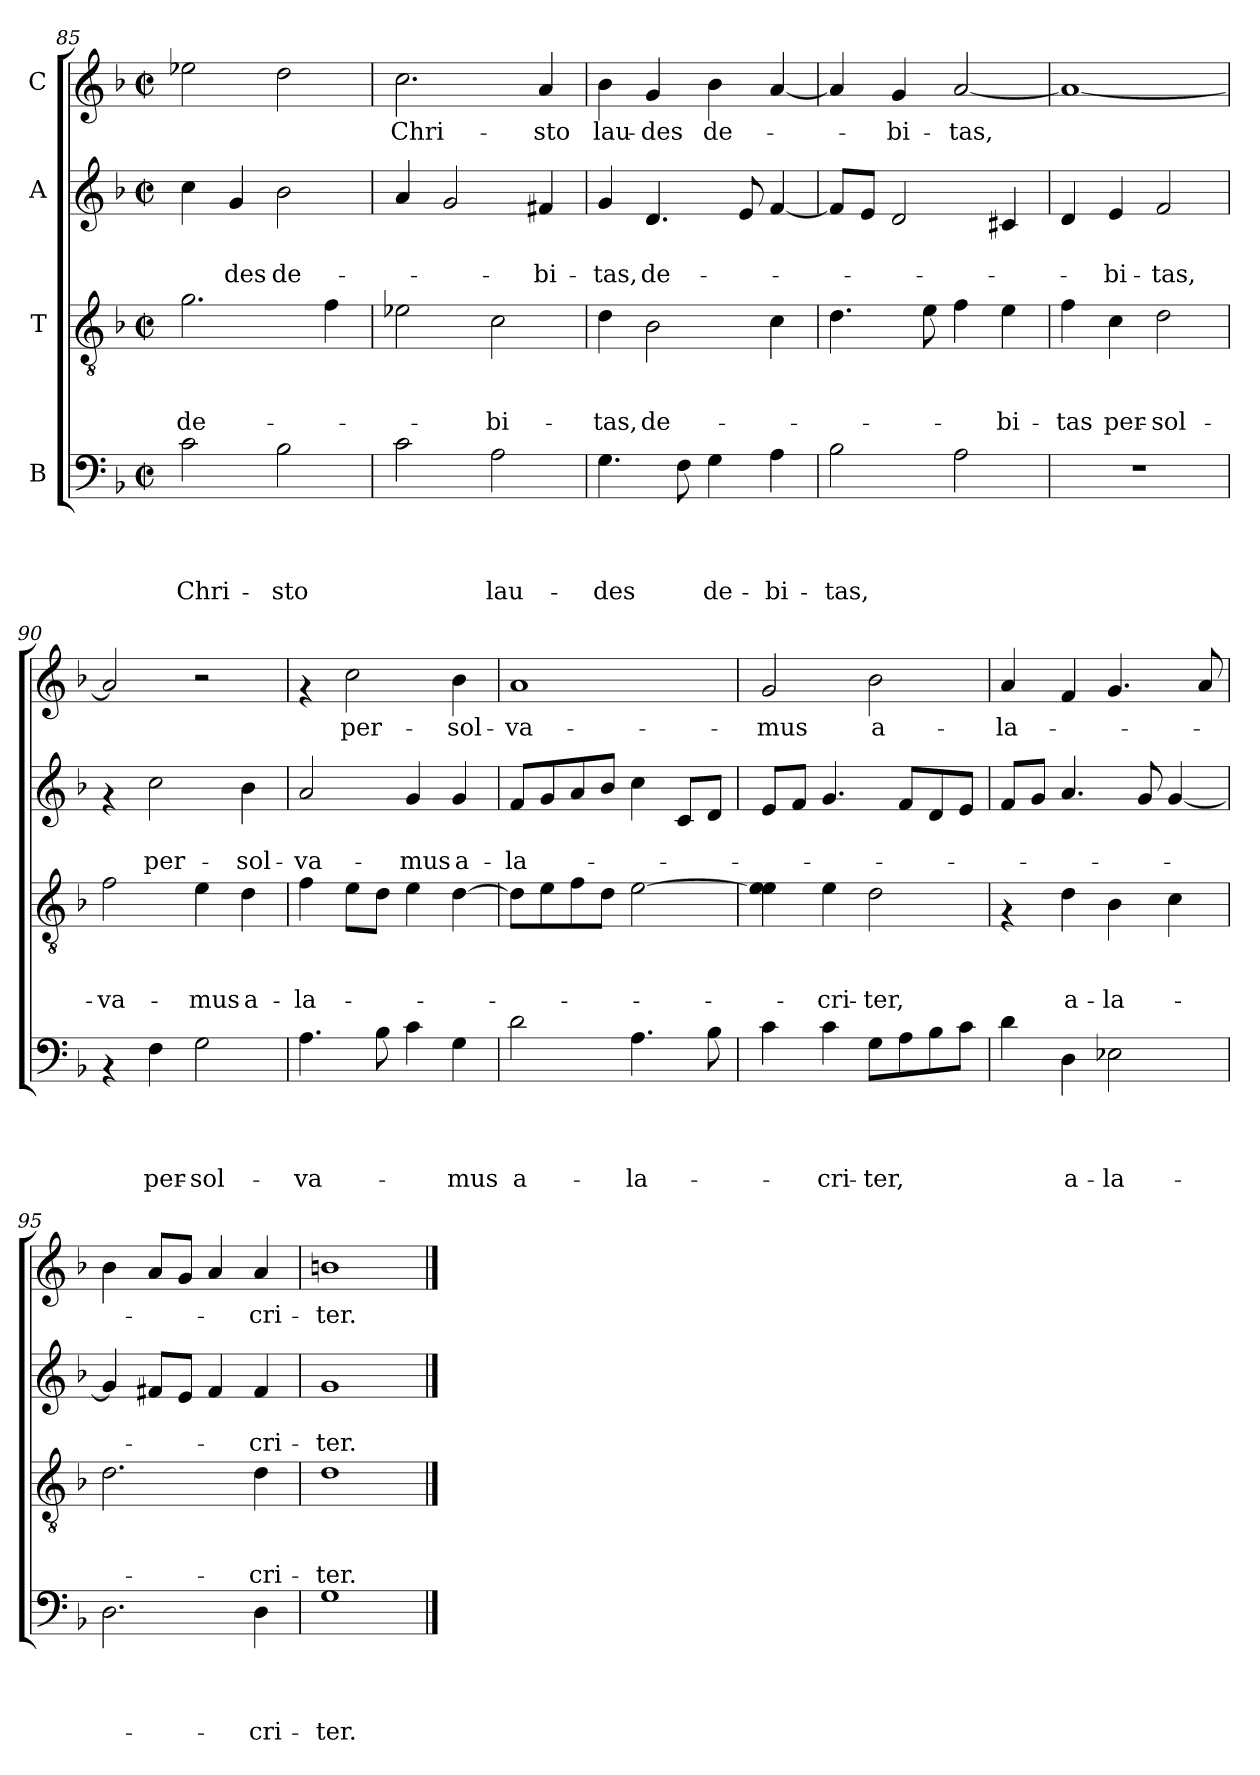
**kern	**text	**text	**text	**text	**kern	**text	**text	**text	**kern	**text	**text	**kern	**text
*part4	*part4	*part4	*part4	*part4	*part3	*part3	*part3	*part3	*part2	*part2	*part2	*part1	*part1
*staff4	*staff4	*staff4	*staff4	*staff4	*staff3	*staff3	*staff3	*staff3	*staff2	*staff2	*staff2	*staff1	*staff1
*I"B	*	*	*	*	*I"T	*	*	*	*I"A	*	*	*I"C	*
*clefF4	*	*	*	*	*clefGv2	*	*	*	*clefG2	*	*	*clefG2	*
*k[b-]	*	*	*	*	*k[b-]	*	*	*	*k[b-]	*	*	*k[b-]	*
*F:	*	*	*	*	*F:	*	*	*	*F:	*	*	*F:	*
*M2/2	*	*	*	*	*M2/2	*	*	*	*M2/2	*	*	*M2/2	*
*met(c|)	*	*	*	*	*met(c|)	*	*	*	*met(c|)	*	*	*met(c|)	*
=85	=85	=85	=85	=85	=85	=85	=85	=85	=85	=85	=85	=85	=85
!	!	!	!	!LO:LY:b:rj	!	!	!	!LO:LY:b	!	!	!	!	!
2c\	.	.	.	Chri-	2.g\	.	.	de-	4cc\	.	.	2ee-X\	.
!	!	!	!	!	!	!	!	!	!	!	!LO:LY:b:rj	!	!
.	.	.	.	.	.	.	.	.	4g/	.	-des	.	.
!	!	!	!	!LO:LY:b:rj	!	!	!	!	!	!	!LO:LY:b:rj	!	!
2B-\	.	.	.	-sto	.	.	.	.	2b-\	.	de-	2dd\	.
.	.	.	.	.	4f\	.	.	.	.	.	.	.	.
=86	=86	=86	=86	=86	=86	=86	=86	=86	=86	=86	=86	=86	=86
!	!	!	!	!	!	!	!	!	!	!	!	!	!LO:LY:b:rj
2c\	.	.	.	.	2e-X\	.	.	.	4a/	.	.	2.cc\	Chri-
.	.	.	.	.	.	.	.	.	2g/	.	.	.	.
!	!	!	!	!LO:LY:b:rj	!	!	!	!LO:LY:b	!	!	!	!	!
2A\	.	.	.	lau-	2c\	.	.	-bi-	.	.	.	.	.
!	!	!	!	!	!	!	!	!	!	!	!LO:LY:b:rj	!	!LO:LY:b:rj
.	.	.	.	.	.	.	.	.	4f#X/	.	-bi-	4a/	-sto
=87	=87	=87	=87	=87	=87	=87	=87	=87	=87	=87	=87	=87	=87
!	!	!	!	!LO:LY:b:rj	!	!	!	!LO:LY:b	!	!	!LO:LY:b:rj	!	!LO:LY:b:rj
4.G\	.	.	.	-des	4d\	.	.	-tas,	4g/	.	-tas,	4b-\	lau-
!	!	!	!	!	!	!	!	!LO:LY:b	!	!	!LO:LY:b:rj	!	!LO:LY:b:rj
.	.	.	.	.	2B-\	.	.	de-	4.d/	.	de-	4g/	-des
8F\	.	.	.	.	.	.	.	.	.	.	.	.	.
!	!	!	!	!LO:LY:b:rj	!	!	!	!	!	!	!	!	!LO:LY:b:rj
4G\	.	.	.	de-	.	.	.	.	.	.	.	4b-\	de-
.	.	.	.	.	.	.	.	.	8e/	.	.	.	.
!	!	!	!	!LO:LY:b:rj	!	!	!	!	!	!	!	!	!
4A\	.	.	.	-bi-	4c\	.	.	.	[<4f/	.	.	[<4a/	.
=88	=88	=88	=88	=88	=88	=88	=88	=88	=88	=88	=88	=88	=88
!	!	!	!	!LO:LY:b:rj	!	!	!	!	!	!	!	!	!
2B-\	.	.	.	-tas,	4.d\	.	.	.	8f/L]	.	.	4a/]	.
.	.	.	.	.	.	.	.	.	8e/J	.	.	.	.
!	!	!	!	!	!	!	!	!	!	!	!	!	!LO:LY:b:rj
.	.	.	.	.	.	.	.	.	2d/	.	.	4g/	-bi-
.	.	.	.	.	8e\	.	.	.	.	.	.	.	.
!	!	!	!	!	!	!	!	!	!	!	!	!	!LO:LY:b:rj
2A\	.	.	.	.	4f\	.	.	.	.	.	.	[<2a/	-tas,
!	!	!	!	!	!	!	!	!LO:LY:b	!	!	!	!	!
.	.	.	.	.	4e\	.	.	-bi-	4c#X/	.	.	.	.
!!LO:LB:g=z
=89	=89	=89	=89	=89	=89	=89	=89	=89	=89	=89	=89	=89	=89
!	!	!	!	!	!	!	!	!LO:LY:b	!	!	!	!	!
1r	.	.	.	.	4f\	.	.	-tas	4d/	.	.	1a_	.
!	!	!	!	!	!	!	!	!LO:LY:b	!	!	!LO:LY:b:rj	!	!
.	.	.	.	.	4c\	.	.	per-	4e/	.	-bi-	.	.
!	!	!	!	!	!	!	!	!LO:LY:b	!	!	!LO:LY:b:rj	!	!
.	.	.	.	.	2d\	.	.	-sol-	2f/	.	-tas,	.	.
=90	=90	=90	=90	=90	=90	=90	=90	=90	=90	=90	=90	=90	=90
!	!	!	!	!	!	!	!	!LO:LY:b	!	!	!	!	!
4rAA	.	.	.	.	2f\	.	.	-va-	4rf	.	.	2a/]	.
!	!	!	!	!LO:LY:b:rj	!	!	!	!	!	!	!LO:LY:b:rj	!	!
4F\	.	.	.	per-	.	.	.	.	2cc\	.	per-	.	.
!	!	!	!	!LO:LY:b:rj	!	!	!	!LO:LY:b	!	!	!	!	!
2G\	.	.	.	-sol-	4e\	.	.	-mus	.	.	.	2r	.
!	!	!	!	!	!	!	!	!LO:LY:b	!	!	!LO:LY:b:rj	!	!
.	.	.	.	.	4d\	.	.	a-	4b-\	.	-sol-	.	.
=91	=91	=91	=91	=91	=91	=91	=91	=91	=91	=91	=91	=91	=91
!	!	!	!	!LO:LY:b:rj	!	!	!	!LO:LY:b	!	!	!LO:LY:b:rj	!	!
4.A\	.	.	.	-va-	4f\	.	.	-la-	2a/	.	-va-	4rf	.
!	!	!	!	!	!	!	!	!	!	!	!	!	!LO:LY:b:rj
.	.	.	.	.	8e\L	.	.	.	.	.	.	2cc\	per-
8B-\	.	.	.	.	8d\J	.	.	.	.	.	.	.	.
!	!	!	!	!	!	!	!	!	!	!	!LO:LY:b:rj	!	!
4c\	.	.	.	.	4e\	.	.	.	4g/	.	-mus	.	.
!	!	!	!	!LO:LY:b:rj	!	!	!	!	!	!	!LO:LY:b:rj	!	!LO:LY:b:rj
4G\	.	.	.	-mus	[>4d\	.	.	.	4g/	.	a-	4b-\	-sol-
=92	=92	=92	=92	=92	=92	=92	=92	=92	=92	=92	=92	=92	=92
!	!	!	!	!LO:LY:b:rj	!	!	!	!	!	!	!LO:LY:b:rj	!	!LO:LY:b:rj
2d\	.	.	.	a-	8d\L]	.	.	.	8f/L	.	-la-	1a	-va-
.	.	.	.	.	8e\	.	.	.	8g/	.	.	.	.
.	.	.	.	.	8f\	.	.	.	8a/	.	.	.	.
.	.	.	.	.	8d\J	.	.	.	8b-/J	.	.	.	.
!	!	!	!	!LO:LY:b:rj	!	!	!	!	!	!	!	!	!
4.A\	.	.	.	-la-	[<2e\	.	.	.	4cc\	.	.	.	.
.	.	.	.	.	.	.	.	.	8c/L	.	.	.	.
8B-\	.	.	.	.	.	.	.	.	8d/J	.	.	.	.
!!LO:PB:g=z
=93	=93	=93	=93	=93	=93	=93	=93	=93	=93	=93	=93	=93	=93
!	!	!	!	!	!	!	!	!	!	!	!	!	!LO:LY:b:rj
4c\	.	.	.	.	4e\] 4e\ 4e\ 4e\	.	.	.	8e/L	.	.	2g/	-mus
.	.	.	.	.	.	.	.	.	8f/J	.	.	.	.
!	!	!	!	!LO:LY:b:rj	!	!	!	!LO:LY:b	!	!	!	!	!
4c\	.	.	.	-cri-	4e\	.	.	-cri-	4.g/	.	.	.	.
!	!	!	!	!LO:LY:b:rj	!	!	!	!LO:LY:b	!	!	!	!	!LO:LY:b:rj
8G\L	.	.	.	-ter,	2d\	.	.	-ter,	.	.	.	2b-\	a-
8A\	.	.	.	.	.	.	.	.	8f/L	.	.	.	.
8B-\	.	.	.	.	.	.	.	.	8d/	.	.	.	.
8c\J	.	.	.	.	.	.	.	.	8e/J	.	.	.	.
=94	=94	=94	=94	=94	=94	=94	=94	=94	=94	=94	=94	=94	=94
!	!	!	!	!	!	!	!	!	!	!	!	!	!LO:LY:b:rj
4d\	.	.	.	.	4rF	.	.	.	8f/L	.	.	4a/	-la-
.	.	.	.	.	.	.	.	.	8g/J	.	.	.	.
!	!	!	!	!LO:LY:b:rj	!	!	!	!LO:LY:b	!	!	!	!	!
4D\	.	.	.	a-	4d\	.	.	a-	4.a/	.	.	4f/	.
!	!	!	!	!LO:LY:b:rj	!	!	!	!LO:LY:b	!	!	!	!	!
2E-X\	.	.	.	-la-	4B-\	.	.	-la-	.	.	.	4.g/	.
.	.	.	.	.	.	.	.	.	8g/	.	.	.	.
.	.	.	.	.	4c\	.	.	.	[<4g/	.	.	.	.
.	.	.	.	.	.	.	.	.	.	.	.	8a/	.
=95	=95	=95	=95	=95	=95	=95	=95	=95	=95	=95	=95	=95	=95
2.D\	.	.	.	.	2.d\	.	.	.	4g/]	.	.	4b-\	.
.	.	.	.	.	.	.	.	.	8f#X/L	.	.	8a/L	.
.	.	.	.	.	.	.	.	.	8e/J	.	.	8g/J	.
.	.	.	.	.	.	.	.	.	4f#/	.	.	4a/	.
!	!	!	!	!LO:LY:b:rj	!	!	!	!LO:LY:b	!	!	!LO:LY:b:rj	!	!LO:LY:b:rj
4D\	.	.	.	-cri-	4d\	.	.	-cri-	4f#/	.	-cri-	4a/	-cri-
=96	=96	=96	=96	=96	=96	=96	=96	=96	=96	=96	=96	=96	=96
!	!	!	!	!LO:LY:b:rj	!	!	!	!LO:LY:b	!	!	!LO:LY:b:rj	!	!LO:LY:b:rj
1G	.	.	.	-ter.	1d	.	.	-ter.	1g	.	-ter.	1bn	-ter.
==	==	==	==	==	==	==	==	==	==	==	==	==	==
*-	*-	*-	*-	*-	*-	*-	*-	*-	*-	*-	*-	*-	*-
